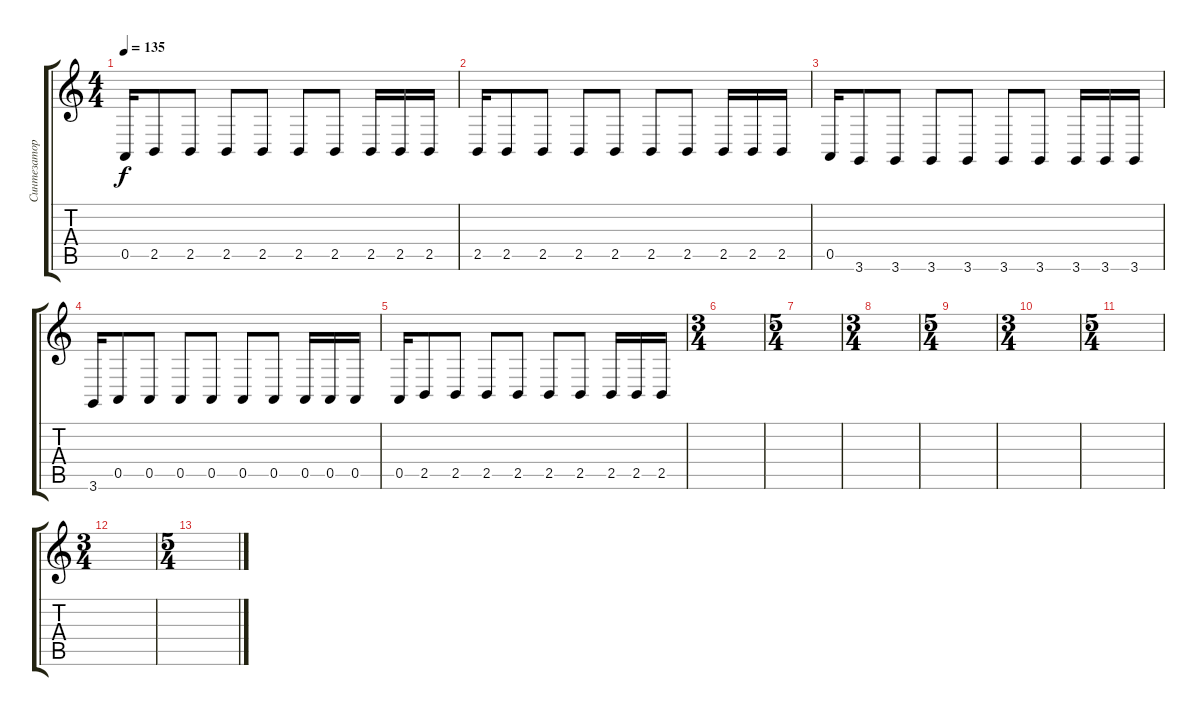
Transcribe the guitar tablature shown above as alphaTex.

\track ("Синтезатор 2" "Синтезатор") {instrument lead1square}
\staff {score tabs}
\tuning (E4 B3 G3 D3 A2 E2) {hide}
\ts (4 4)
\tempo 135
\clef g2
\ks c
0.5.16{dy f balance 0} 2.5.8 2.5.8 2.5.8 2.5.8 2.5.8 2.5.8 2.5.16 2.5.16 2.5.16 |
2.5.16{balance 16} 2.5.8 2.5.8 2.5.8 2.5.8 2.5.8 2.5.8 2.5.16 2.5.16 2.5.16 |
0.5.16{balance 0} 3.6.8 3.6.8 3.6.8 3.6.8 3.6.8 3.6.8 3.6.16 3.6.16 3.6.16 |
3.6.16{balance 16} 0.5.8 0.5.8 0.5.8 0.5.8 0.5.8 0.5.8 0.5.16 0.5.16 0.5.16 |
0.5.16{balance 0} 2.5.8 2.5.8 2.5.8 2.5.8 2.5.8 2.5.8 2.5.16 2.5.16 2.5.16 |
\ts (3 4)
|
\ts (5 4)
|
\ts (3 4)
|
\ts (5 4)
|
\ts (3 4)
|
\ts (5 4)
|
\ts (3 4)
|
\ts (5 4)
